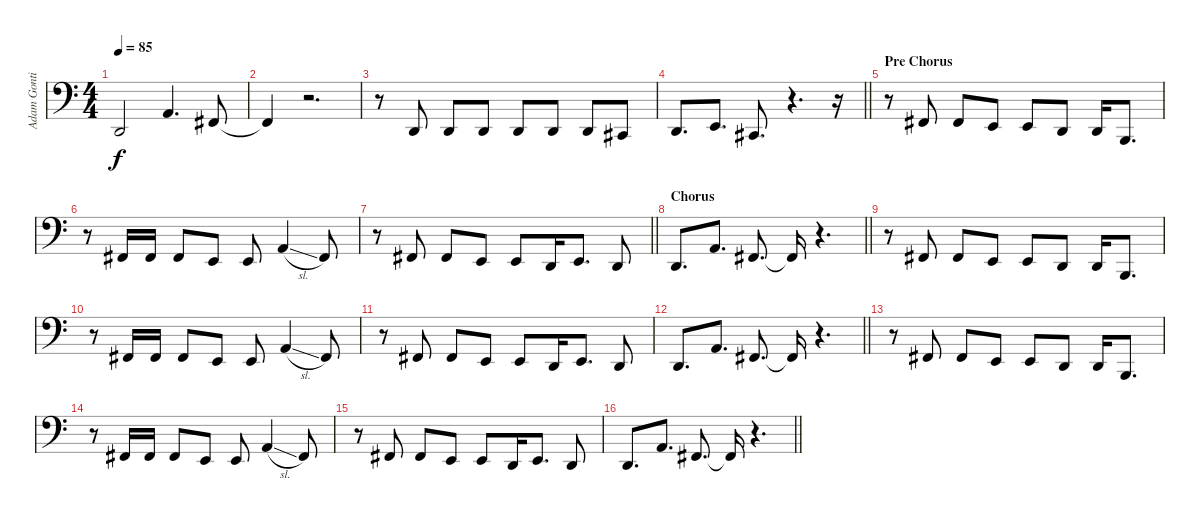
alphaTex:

\track ("Adam Gontier Vocals" "Adam Gonti") {instrument lead2sawtooth}
\staff {score}
\tuning (F2 C2 Ab1 Eb1) {hide}
\ts (4 4)
\tempo 85
\clef f4
\ks c
2.2.2{dy f} 9.2.4{d} 6.2.8 |
6.2{t}.4 r.2{d} |
r.8 2.2.8 2.2.8 2.2.8 2.2.8 2.2.8 2.2.8 1.2.8 |
\barLineRight lightlight
2.2.8{d} 4.2.8{d} 1.2.8{d} r.4{d} r.16 |
\section ("" "Pre Chorus")
r.8 6.2.8 6.2.8 4.2.8 4.2.8 2.2.8 2.2.16 3.3.8{d} |
r.8 6.2.16 6.2.16 6.2.8 4.2.8 4.2.8 9.2{sl}.4 6.2.8 |
\barLineRight lightlight
r.8 6.2.8 6.2.8 4.2.8 4.2.8 2.2.16 4.2.8{d} 2.2.8 |
\section ("" "Chorus")
\barLineRight lightlight
2.2.8{d} 4.1.8{d} 6.2.8{d} 6.2{t}.16 r.4{d} |
r.8 6.2.8 6.2.8 4.2.8 4.2.8 2.2.8 2.2.16 3.3.8{d} |
r.8 6.2.16 6.2.16 6.2.8 4.2.8 4.2.8 9.2{sl}.4 6.2.8 |
r.8 6.2.8 6.2.8 4.2.8 4.2.8 2.2.16 4.2.8{d} 2.2.8 |
\barLineRight lightlight
2.2.8{d} 4.1.8{d} 6.2.8{d} 6.2{t}.16 r.4{d} |
r.8 6.2.8 6.2.8 4.2.8 4.2.8 2.2.8 2.2.16 3.3.8{d} |
r.8 6.2.16 6.2.16 6.2.8 4.2.8 4.2.8 9.2{sl}.4 6.2.8 |
r.8 6.2.8 6.2.8 4.2.8 4.2.8 2.2.16 4.2.8{d} 2.2.8 |
\barLineRight lightlight
2.2.8{d} 4.1.8{d} 6.2.8{d} 6.2{t}.16 r.4{d}
